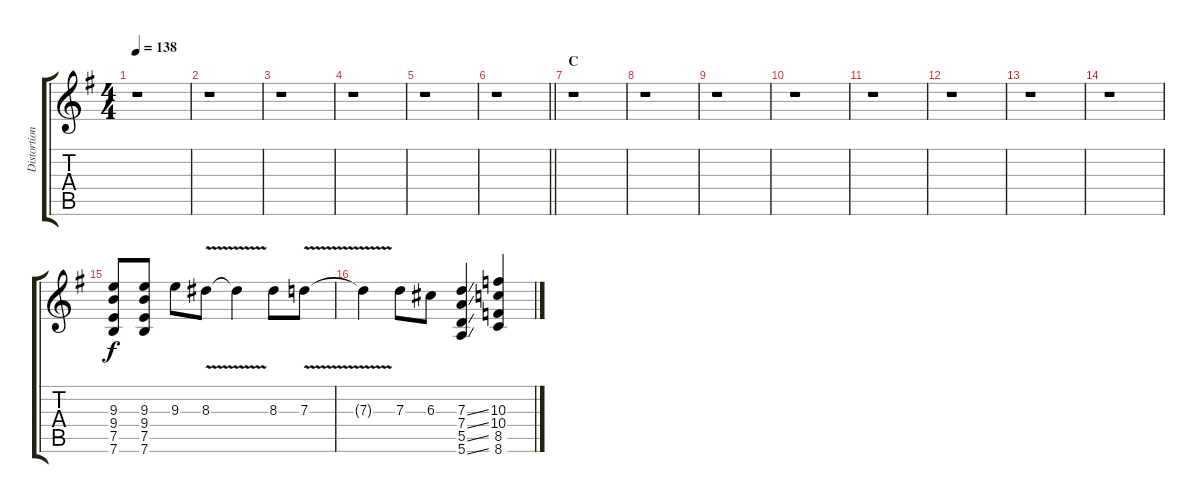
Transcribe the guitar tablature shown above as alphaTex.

\track ("Distortion 7" "Distortion") {instrument distortionguitar}
\staff {score tabs}
\tuning (E4 B3 G3 D3 A2 E2) {hide}
\ts (4 4)
\tempo 138
\clef g2
\ks g
r.1{dy f} |
r.1 |
r.1 |
r.1 |
r.1 |
\barLineRight lightlight
r.1 |
\section ("" "C")
r.1 |
r.1 |
r.1 |
r.1 |
r.1 |
r.1 |
r.1 |
r.1 |
(9.3 9.4 7.5 7.6).8 (9.3 9.4 7.5 7.6).8 9.3.8 8.3{v}.8 8.3{t}.4 8.3.8 7.3{v}.8 |
7.3{v t}.4 7.3.8 6.3.8 (7.3{ss} 7.4{ss} 5.5{ss} 5.6{ss}).4 (10.3 10.4 8.5 8.6).4
